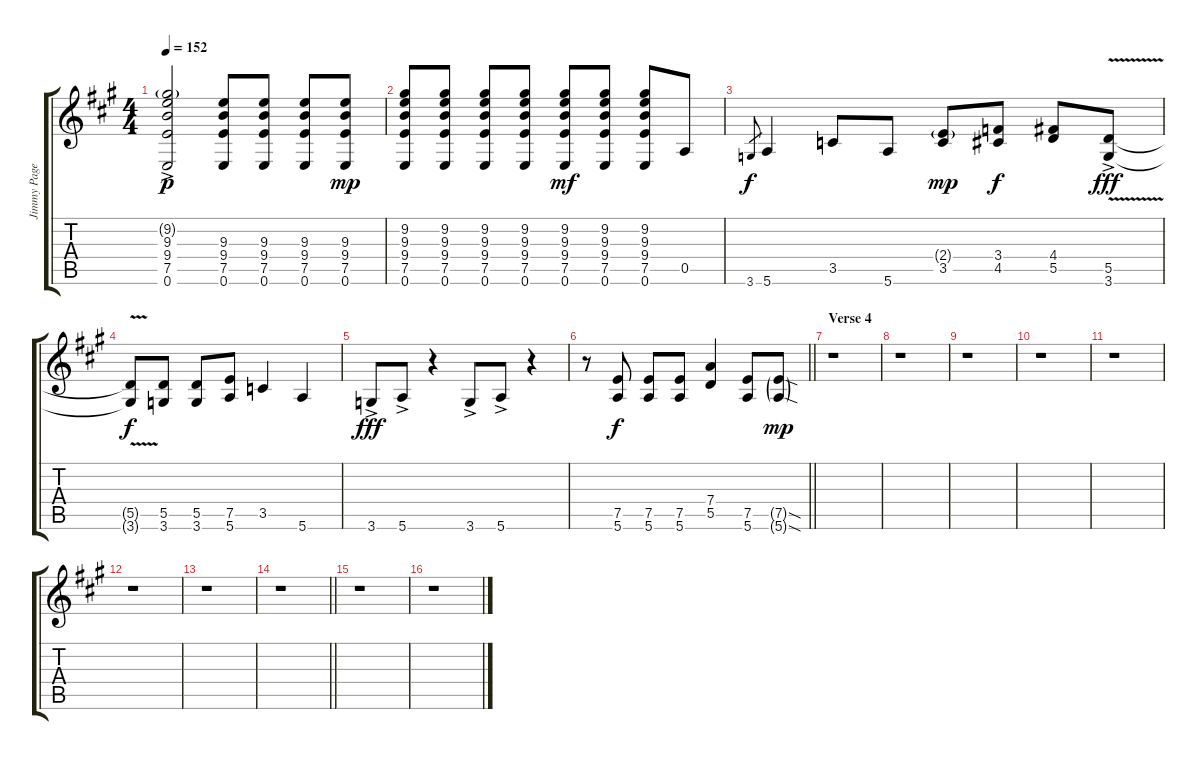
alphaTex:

\track ("Jimmy Page 12-String" "Jimmy Page") {instrument overdrivenguitar}
\staff {score tabs}
\tuning (E4 B3 G3 D3 A2 E2) {hide}
\ts (4 4)
\tempo 152
\clef g2
\ks a
(9.2{g} 9.3 9.4 7.5 0.6{ac}).2{dy p} (9.3 9.4 7.5 0.6).8 (9.3 9.4 7.5 0.6).8 (9.3 9.4 7.5 0.6).8 (9.3 9.4 7.5 0.6).8{dy mp} |
(9.2 9.3 9.4 7.5 0.6).8 (9.2 9.3 9.4 7.5 0.6).8 (9.2 9.3 9.4 7.5 0.6).8 (9.2 9.3 9.4 7.5 0.6).8 (9.2 9.3 9.4 7.5 0.6).8{dy mf} (9.2 9.3 9.4 7.5 0.6).8 (9.2 9.3 9.4 7.5 0.6).8 0.5.8 |
3.6.8{gr dy f} 5.6.4 3.5.8 5.6.8 (2.4{g} 3.5).8{dy mp} (3.4 4.5).8{dy f} (4.4 5.5).8 (5.5{v} 3.6{v ac}).8{dy fff} |
(5.5{t} 3.6{t}).8{dy f} (5.5 3.6).8 (5.5 3.6).8 (7.5 5.6).8 3.5.4 5.6.4 |
3.6{ac}.8{dy fff} 5.6{ac}.8 r.4 3.6{ac}.8 5.6{ac}.8 r.4 |
\barLineRight lightlight
r.8 (7.5 5.6).8{dy f} (7.5 5.6).8 (7.5 5.6).8 (7.4 5.5).4 (7.5 5.6).8 (7.5{sod g} 5.6{sod g}).8{dy mp} |
\section ("" "Verse 4")
r.1 |
r.1 |
r.1 |
r.1 |
r.1 |
r.1 |
r.1 |
\barLineRight lightlight
r.1 |
r.1 |
r.1
